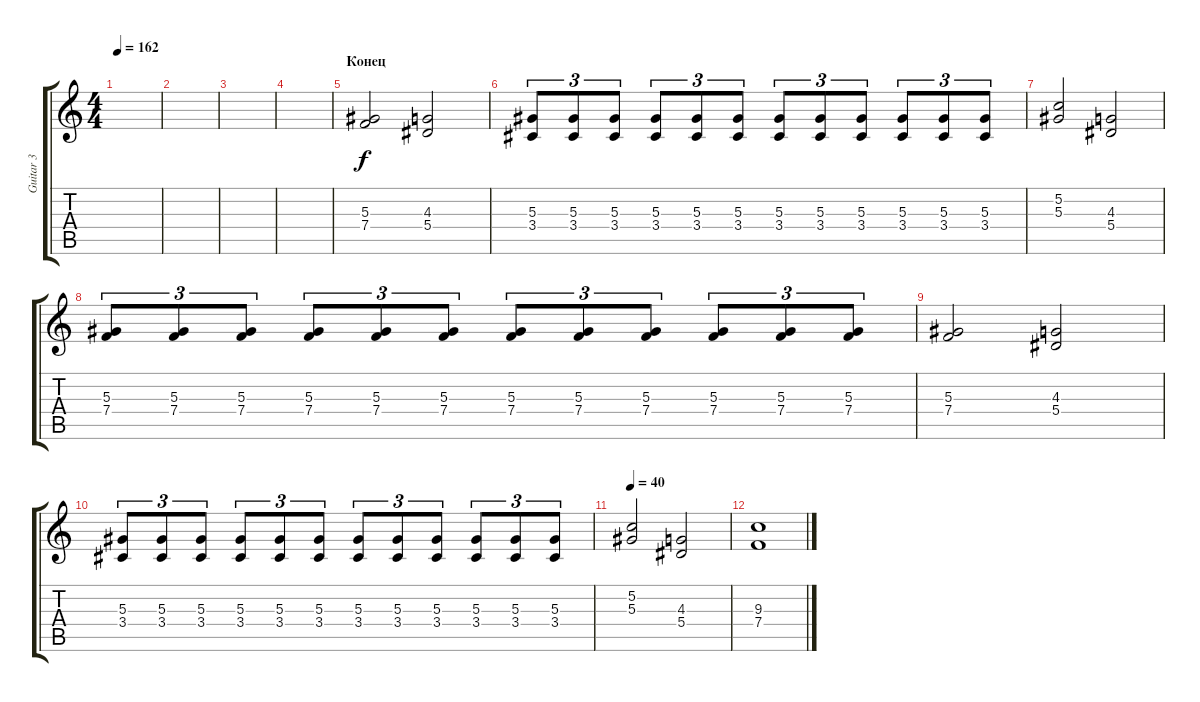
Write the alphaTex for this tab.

\track ("Guitar 3" "Guitar 3") {instrument overdrivenguitar}
\staff {score tabs}
\tuning (C4 G3 Eb3 Bb2 F2 C2) {hide}
\ts (4 4)
\tempo 162
\clef g2
\ks c
|
|
|
|
\section ("" "Конец")
(5.3 7.4).2{volume 16} (4.3 5.4).2 |
(5.3 3.4).8{tu (3 2)} (5.3 3.4).8{tu (3 2)} (5.3 3.4).8{tu (3 2)} (5.3 3.4).8{tu (3 2)} (5.3 3.4).8{tu (3 2)} (5.3 3.4).8{tu (3 2)} (5.3 3.4).8{tu (3 2)} (5.3 3.4).8{tu (3 2)} (5.3 3.4).8{tu (3 2)} (5.3 3.4).8{tu (3 2)} (5.3 3.4).8{tu (3 2)} (5.3 3.4).8{tu (3 2)} |
(5.2 5.3).2 (4.3 5.4).2 |
(5.3 7.4).8{tu (3 2)} (5.3 7.4).8{tu (3 2)} (5.3 7.4).8{tu (3 2)} (5.3 7.4).8{tu (3 2)} (5.3 7.4).8{tu (3 2)} (5.3 7.4).8{tu (3 2)} (5.3 7.4).8{tu (3 2)} (5.3 7.4).8{tu (3 2)} (5.3 7.4).8{tu (3 2)} (5.3 7.4).8{tu (3 2)} (5.3 7.4).8{tu (3 2)} (5.3 7.4).8{tu (3 2)} |
(5.3 7.4).2 (4.3 5.4).2 |
(5.3 3.4).8{tu (3 2)} (5.3 3.4).8{tu (3 2)} (5.3 3.4).8{tu (3 2)} (5.3 3.4).8{tu (3 2)} (5.3 3.4).8{tu (3 2)} (5.3 3.4).8{tu (3 2)} (5.3 3.4).8{tu (3 2)} (5.3 3.4).8{tu (3 2)} (5.3 3.4).8{tu (3 2)} (5.3 3.4).8{tu (3 2)} (5.3 3.4).8{tu (3 2)} (5.3 3.4).8{tu (3 2)} |
\tempo 40
(5.2 5.3).2 (4.3 5.4).2 |
(9.3 7.4).1
